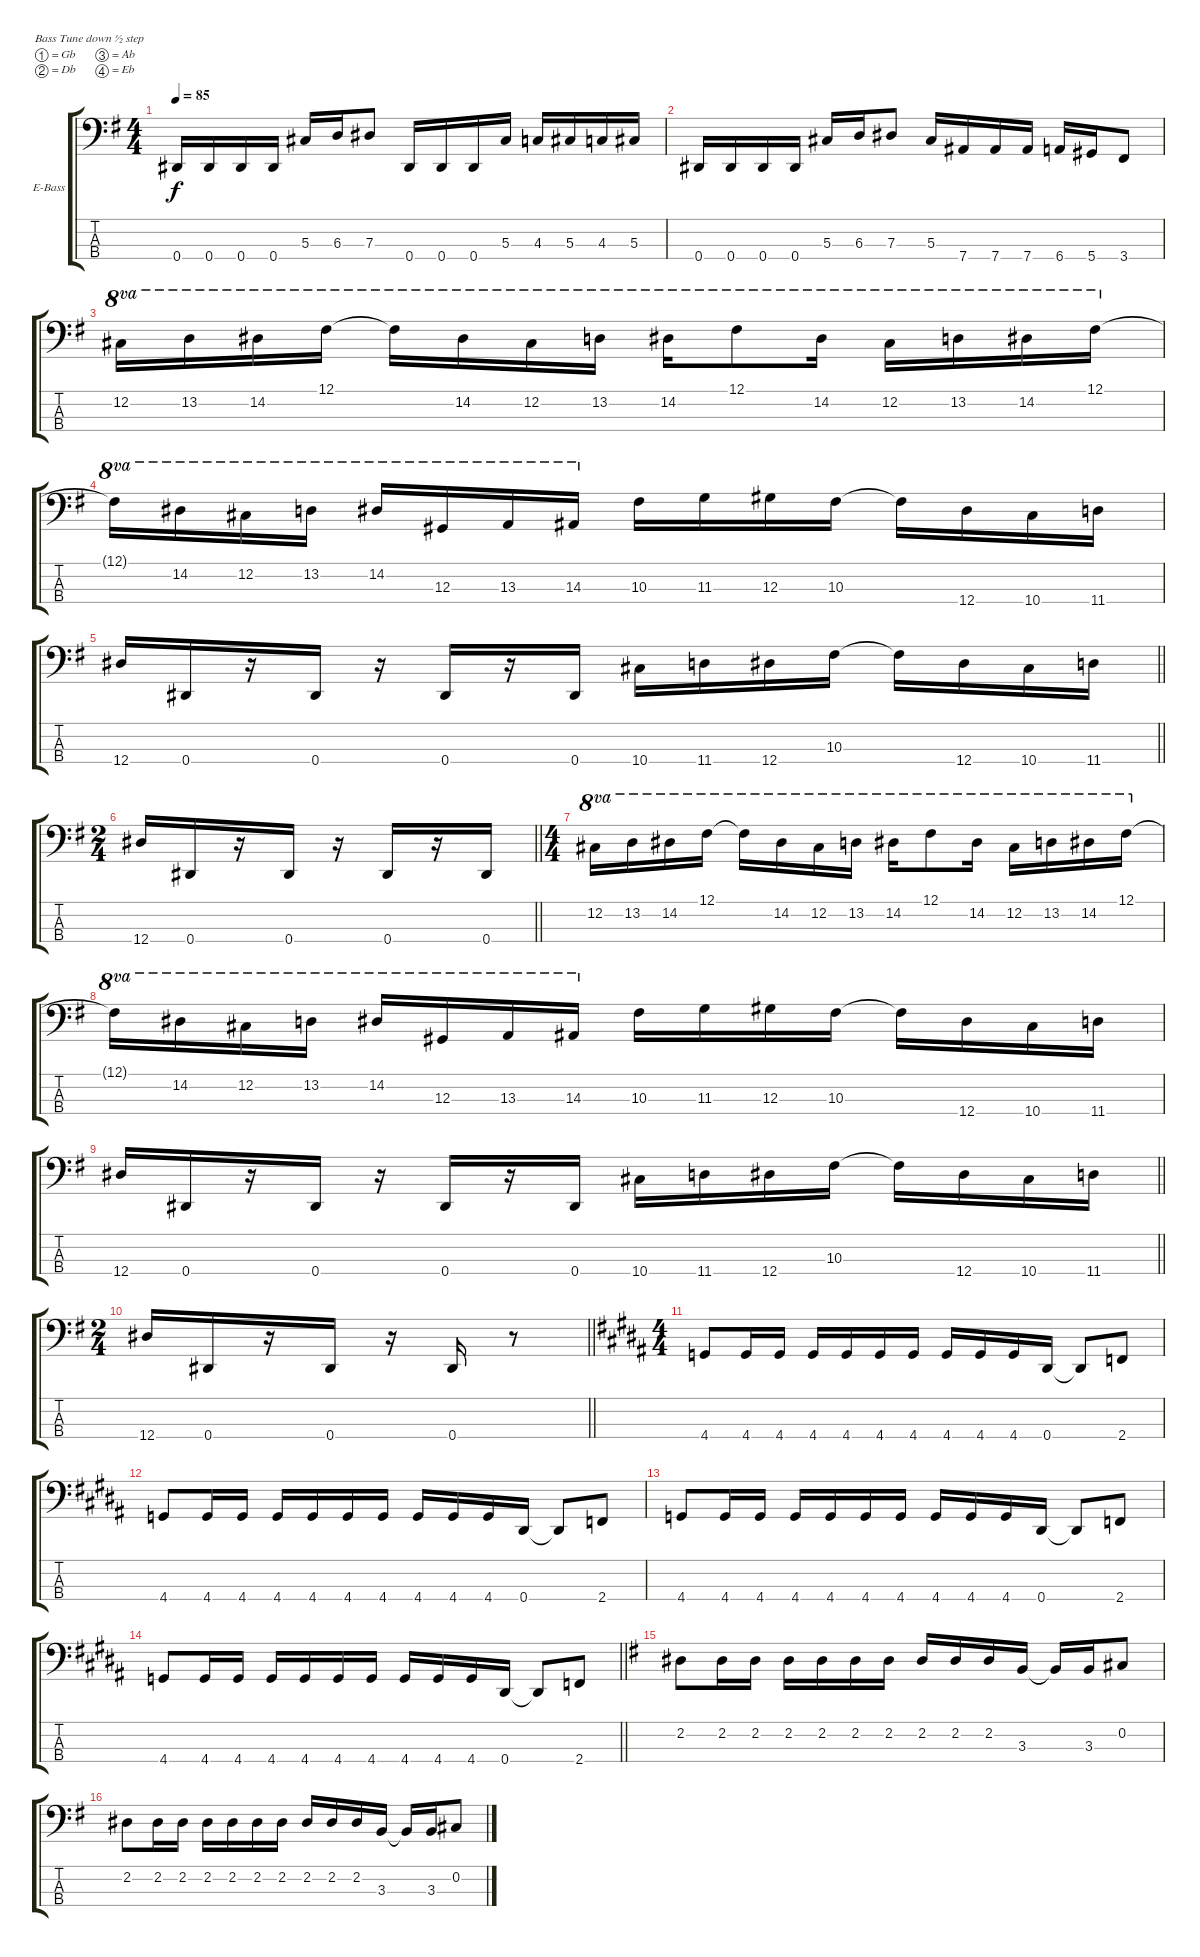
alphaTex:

\bracketExtendMode groupsimilarinstruments
\firstSystemTrackNameOrientation horizontal
\otherSystemsTrackNameOrientation horizontal
\track ("B" "E-Bass") {instrument electricbassfinger}
\staff {score tabs}
\tuning (Gb2 Db2 Ab1 Eb1)
\ts (4 4)
\tempo 85
\clef f4
\ks g
0.4.16{dy f} 0.4.16 0.4.16 0.4.16 5.3.16 6.3.16 7.3.8 0.4.16 0.4.16 0.4.16 5.3.16 4.3.16 5.3.16 4.3.16 5.3.16 |
0.4.16 0.4.16 0.4.16 0.4.16 5.3.16 6.3.16 7.3.8 5.3.16 7.4.16 7.4.16 7.4.16 6.4.16 5.4.16 3.4.8 |
12.2.16{ot 8va} 13.2.16{ot 8va} 14.2.16{ot 8va} 12.1.16{ot 8va} 12.1{t}.16{ot 8va} 14.2.16{ot 8va} 12.2.16{ot 8va} 13.2.16{ot 8va} 14.2.16{ot 8va} 12.1.8{ot 8va} 14.2.16{ot 8va} 12.2.16{ot 8va} 13.2.16{ot 8va} 14.2.16{ot 8va} 12.1.16{ot 8va} |
12.1{t}.16{ot 8va} 14.2.16{ot 8va} 12.2.16{ot 8va} 13.2.16{ot 8va} 14.2.16{ot 8va} 12.3.16{ot 8va} 13.3.16{ot 8va} 14.3.16{ot 8va} 10.3.16 11.3.16 12.3.16 10.3.16 10.3{t}.16 12.4.16 10.4.16 11.4.16 |
\barLineRight lightlight
12.4.16 0.4.16 r.16 0.4.16 r.16 0.4.16 r.16 0.4.16 10.4.16 11.4.16 12.4.16 10.3.16 10.3{t}.16 12.4.16 10.4.16 11.4.16 |
\ts (2 4)
\beaming (8 2 2 2 2)
\barLineRight lightlight
12.4.16 0.4.16 r.16 0.4.16 r.16 0.4.16 r.16 0.4.16 |
\ts (4 4)
\beaming (8 2 2 2 2)
12.2.16{ot 8va} 13.2.16{ot 8va} 14.2.16{ot 8va} 12.1.16{ot 8va} 12.1{t}.16{ot 8va} 14.2.16{ot 8va} 12.2.16{ot 8va} 13.2.16{ot 8va} 14.2.16{ot 8va} 12.1.8{ot 8va} 14.2.16{ot 8va} 12.2.16{ot 8va} 13.2.16{ot 8va} 14.2.16{ot 8va} 12.1.16{ot 8va} |
12.1{t}.16{ot 8va} 14.2.16{ot 8va} 12.2.16{ot 8va} 13.2.16{ot 8va} 14.2.16{ot 8va} 12.3.16{ot 8va} 13.3.16{ot 8va} 14.3.16{ot 8va} 10.3.16 11.3.16 12.3.16 10.3.16 10.3{t}.16 12.4.16 10.4.16 11.4.16 |
\barLineRight lightlight
12.4.16 0.4.16 r.16 0.4.16 r.16 0.4.16 r.16 0.4.16 10.4.16 11.4.16 12.4.16 10.3.16 10.3{t}.16 12.4.16 10.4.16 11.4.16 |
\ts (2 4)
\beaming (8 2 2 2 2)
\barLineRight lightlight
12.4.16 0.4.16 r.16 0.4.16 r.16 0.4.16 r.8 |
\ts (4 4)
\beaming (8 2 2 2 2)
\section ("" " ")
\ks b
4.4.8 4.4.16 4.4.16 4.4.16 4.4.16 4.4.16 4.4.16 4.4.16 4.4.16 4.4.16 0.4.16 0.4{t}.8 2.4.8 |
4.4.8 4.4.16 4.4.16 4.4.16 4.4.16 4.4.16 4.4.16 4.4.16 4.4.16 4.4.16 0.4.16 0.4{t}.8 2.4.8 |
4.4.8 4.4.16 4.4.16 4.4.16 4.4.16 4.4.16 4.4.16 4.4.16 4.4.16 4.4.16 0.4.16 0.4{t}.8 2.4.8 |
\barLineRight lightlight
\ks g#minor
4.4.8 4.4.16 4.4.16 4.4.16 4.4.16 4.4.16 4.4.16 4.4.16 4.4.16 4.4.16 0.4.16 0.4{t}.8 2.4.8 |
\ks g
2.2.8 2.2.16 2.2.16 2.2.16 2.2.16 2.2.16 2.2.16 2.2.16 2.2.16 2.2.16 3.3.16 3.3{t}.16 3.3.16 0.2.8 |
2.2.8 2.2.16 2.2.16 2.2.16 2.2.16 2.2.16 2.2.16 2.2.16 2.2.16 2.2.16 3.3.16 3.3{t}.16 3.3.16 0.2.8
